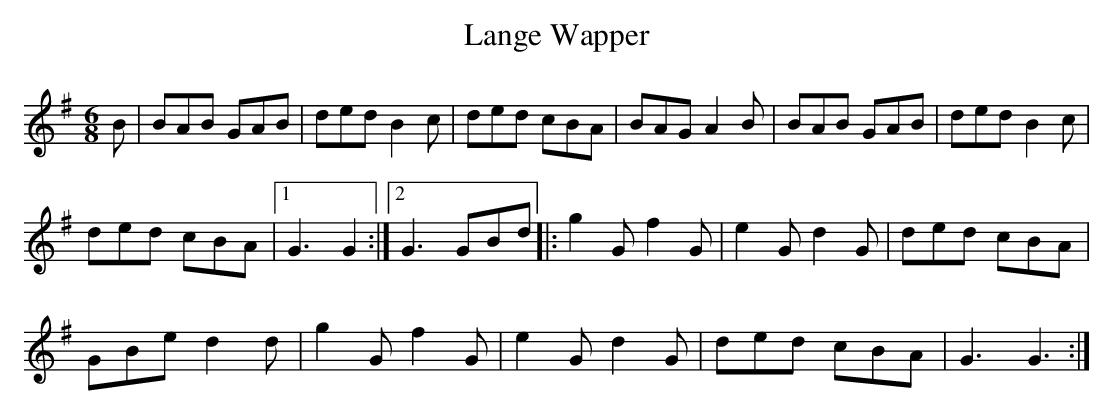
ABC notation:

X:1
T:Lange Wapper
L:1/8
M:6/8
K:G major
B | BAB GAB | ded B2c | ded cBA | BAG A2B | BAB GAB | ded B2c |
ded cBA |1 G3 G2 :|2 G3 GBd |: g2G f2G | e2G d2G | ded cBA |
GBe d2d | g2G f2G | e2Gd2G | ded cBA | G3 G3 :|
